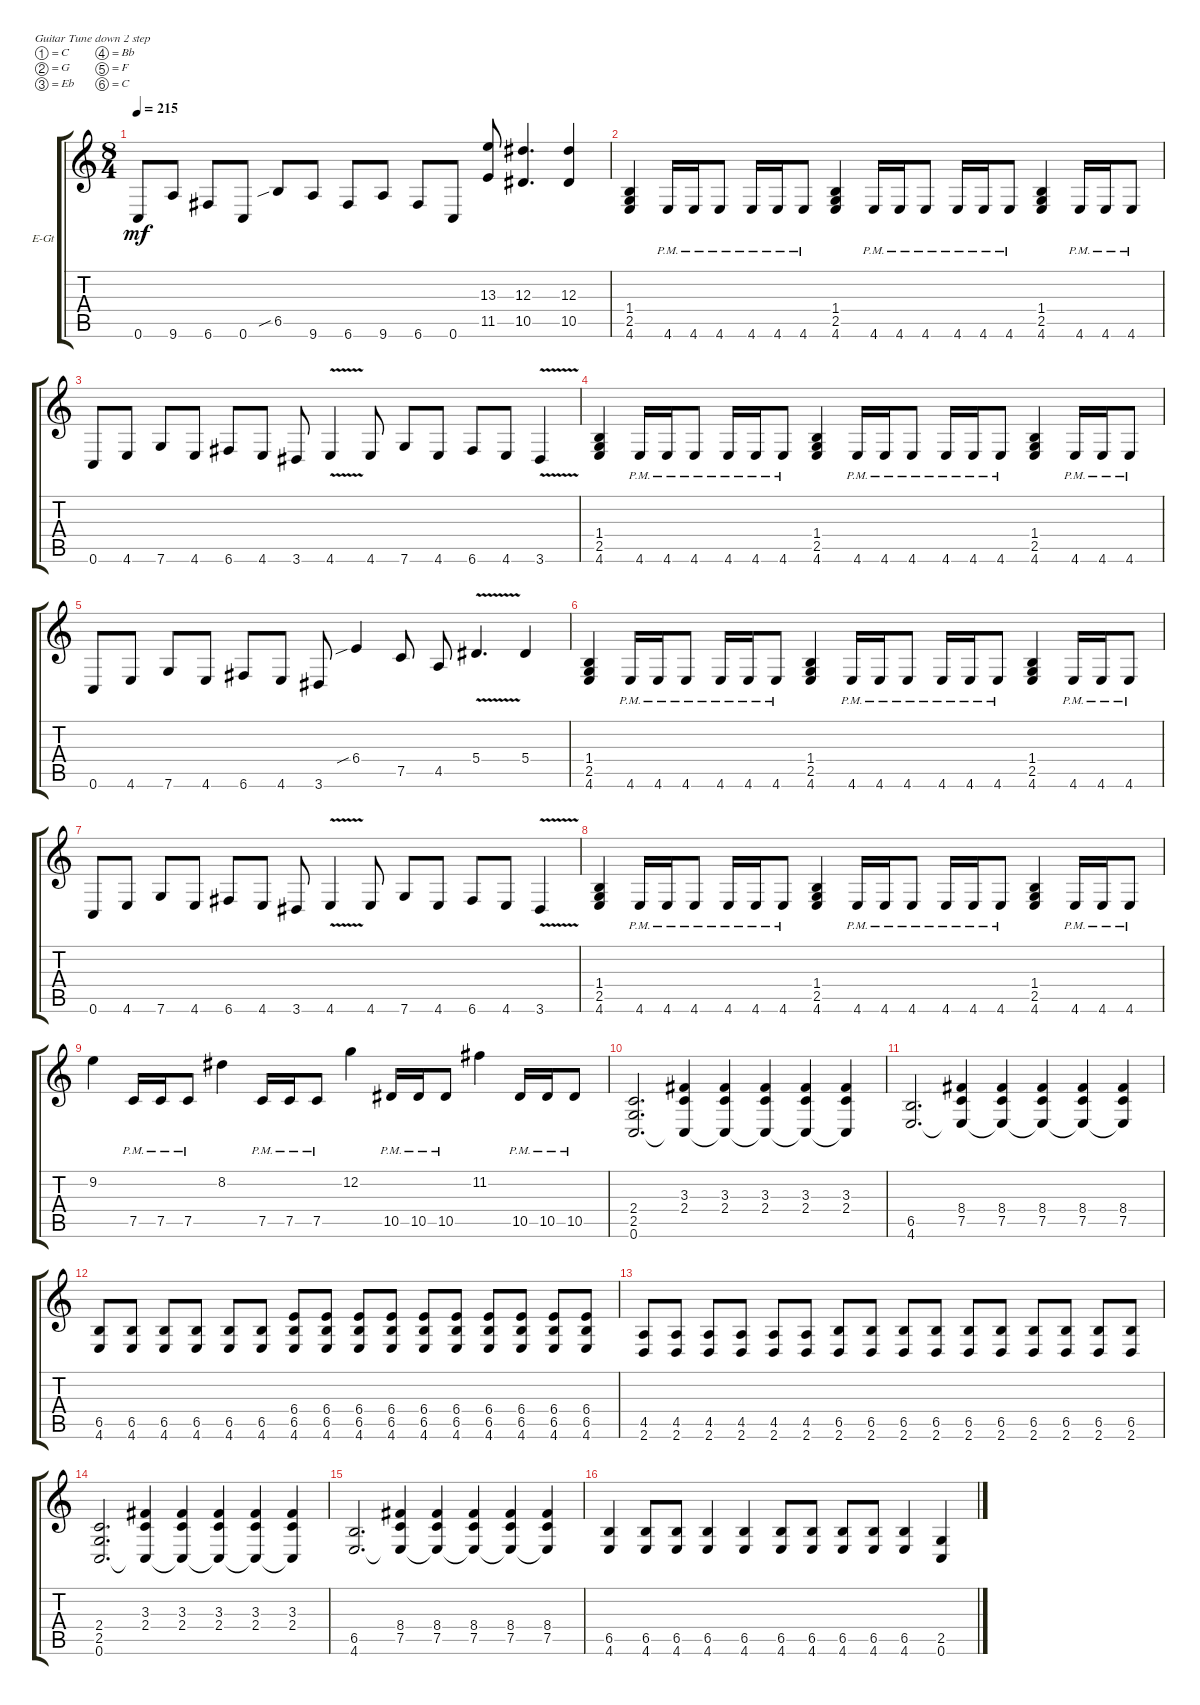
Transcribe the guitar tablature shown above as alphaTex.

\defaultSystemsLayout 4
\bracketExtendMode groupsimilarinstruments
\firstSystemTrackNameOrientation horizontal
\otherSystemsTrackNameOrientation horizontal
\track ("Brian Eschbach" "E-Gt") {instrument electricguitarclean}
\staff {score tabs}
\tuning (C4 G3 Eb3 Bb2 F2 C2)
\ts (8 4)
\tempo 215
\clef g2
\ks c
0.6.8{dy mf} 9.6.8 6.6.8 0.6.8 6.5{sib}.8 9.6.8 6.6.8 9.6.8 6.6.8 0.6.8 (11.5 13.3).8 (10.5 12.3).4{d} (10.5 12.3).4 |
(4.6 2.5 1.4).4 4.6{pm}.16 4.6{pm}.16 4.6{pm}.8 4.6{pm}.16 4.6{pm}.16 4.6{pm}.8 (4.6 2.5 1.4).4 4.6{pm}.16 4.6{pm}.16 4.6{pm}.8 4.6{pm}.16 4.6{pm}.16 4.6{pm}.8 (4.6 2.5 1.4).4 4.6{pm}.16 4.6{pm}.16 4.6{pm}.8 |
0.6.8 4.6.8 7.6.8 4.6.8 6.6.8 4.6.8 3.6.8 4.6{v}.4 4.6.8 7.6.8 4.6.8 6.6.8 4.6.8 3.6{v}.4 |
(4.6 2.5 1.4).4 4.6{pm}.16 4.6{pm}.16 4.6{pm}.8 4.6{pm}.16 4.6{pm}.16 4.6{pm}.8 (4.6 2.5 1.4).4 4.6{pm}.16 4.6{pm}.16 4.6{pm}.8 4.6{pm}.16 4.6{pm}.16 4.6{pm}.8 (4.6 2.5 1.4).4 4.6{pm}.16 4.6{pm}.16 4.6{pm}.8 |
0.6.8 4.6.8 7.6.8 4.6.8 6.6.8 4.6.8 3.6.8 6.4{sib}.4 7.5.8 4.5.8 5.4{v}.4{d} 5.4.4 |
(4.6 2.5 1.4).4 4.6{pm}.16 4.6{pm}.16 4.6{pm}.8 4.6{pm}.16 4.6{pm}.16 4.6{pm}.8 (4.6 2.5 1.4).4 4.6{pm}.16 4.6{pm}.16 4.6{pm}.8 4.6{pm}.16 4.6{pm}.16 4.6{pm}.8 (4.6 2.5 1.4).4 4.6{pm}.16 4.6{pm}.16 4.6{pm}.8 |
0.6.8 4.6.8 7.6.8 4.6.8 6.6.8 4.6.8 3.6.8 4.6{v}.4 4.6.8 7.6.8 4.6.8 6.6.8 4.6.8 3.6{v}.4 |
(4.6 2.5 1.4).4 4.6{pm}.16 4.6{pm}.16 4.6{pm}.8 4.6{pm}.16 4.6{pm}.16 4.6{pm}.8 (4.6 2.5 1.4).4 4.6{pm}.16 4.6{pm}.16 4.6{pm}.8 4.6{pm}.16 4.6{pm}.16 4.6{pm}.8 (4.6 2.5 1.4).4 4.6{pm}.16 4.6{pm}.16 4.6{pm}.8 |
9.2.4 7.5{pm}.16 7.5{pm}.16 7.5{pm}.8 8.2.4 7.5{pm}.16 7.5{pm}.16 7.5{pm}.8 12.2.4 10.5{pm}.16 10.5{pm}.16 10.5{pm}.8 11.2.4 10.5{pm}.16 10.5{pm}.16 10.5{pm}.8 |
(0.6 2.5 2.4).2{d} (2.4 3.3 0.6{t}).4 (2.4 3.3 0.6{t}).4 (2.4 3.3 0.6{t}).4 (2.4 3.3 0.6{t}).4 (2.4 3.3 0.6{t}).4 |
(4.6 6.5).2{d} (7.5 8.4 4.6{t}).4 (7.5 8.4 4.6{t}).4 (7.5 8.4 4.6{t}).4 (7.5 8.4 4.6{t}).4 (7.5 8.4 4.6{t}).4 |
(4.6 6.5).8 (4.6 6.5).8 (4.6 6.5).8 (4.6 6.5).8 (4.6 6.5).8 (4.6 6.5).8 (4.6 6.5 6.4).8 (4.6 6.5 6.4).8 (6.5 6.4 4.6).8 (6.5 6.4 4.6).8 (6.5 6.4 4.6).8 (6.5 6.4 4.6).8 (6.5 6.4 4.6).8 (6.5 6.4 4.6).8 (6.5 6.4 4.6).8 (6.5 6.4 4.6).8 |
(2.6 4.5).8 (2.6 4.5).8 (2.6 4.5).8 (2.6 4.5).8 (2.6 4.5).8 (2.6 4.5).8 (2.6 6.5).8 (2.6 6.5).8 (2.6 6.5).8 (2.6 6.5).8 (2.6 6.5).8 (2.6 6.5).8 (2.6 6.5).8 (2.6 6.5).8 (2.6 6.5).8 (2.6 6.5).8 |
(0.6 2.5 2.4).2{d} (2.4 3.3 0.6{t}).4 (2.4 3.3 0.6{t}).4 (2.4 3.3 0.6{t}).4 (2.4 3.3 0.6{t}).4 (2.4 3.3 0.6{t}).4 |
(4.6 6.5).2{d} (7.5 8.4 4.6{t}).4 (7.5 8.4 4.6{t}).4 (7.5 8.4 4.6{t}).4 (7.5 8.4 4.6{t}).4 (7.5 8.4 4.6{t}).4 |
(4.6 6.5).4 (4.6 6.5).8 (4.6 6.5).8 (4.6 6.5).4 (4.6 6.5).4 (4.6 6.5).8 (4.6 6.5).8 (4.6 6.5).8 (4.6 6.5).8 (4.6 6.5).4 (0.6 2.5).4
